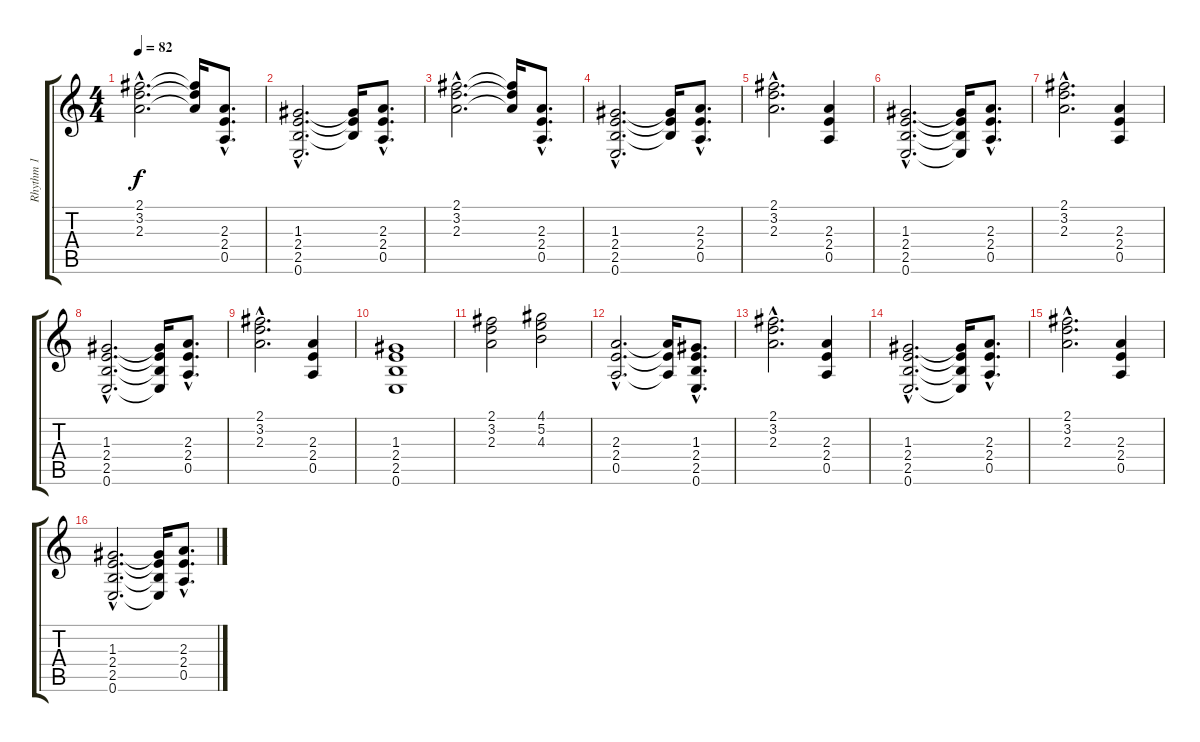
\track ("Rhythm 1" "Rhythm 1") {instrument distortionguitar}
\staff {score tabs}
\tuning (E4 B3 G3 D3 A2 E2) {hide}
\ts (4 4)
\tempo 82
\clef g2
\ks c
(2.1{hac} 3.2{hac} 2.3{hac}).2{d dy f} (2.1{t} 3.2{t} 2.3{t}).16 (2.3{hac} 2.4{hac} 0.5{hac}).8{d} |
(1.3{hac} 2.4{hac} 2.5{hac} 0.6{hac}).2{d} (1.3{t} 2.4{t} 2.5{t}).16 (2.3{hac} 2.4{hac} 0.5{hac}).8{d} |
(2.1{hac} 3.2{hac} 2.3{hac}).2{d} (2.1{t} 3.2{t} 2.3{t}).16 (2.3{hac} 2.4{hac} 0.5{hac}).8{d} |
(1.3{hac} 2.4{hac} 2.5{hac} 0.6{hac}).2{d} (1.3{t} 2.4{t} 2.5{t}).16 (2.3{hac} 2.4{hac} 0.5{hac}).8{d} |
(2.1{hac} 3.2{hac} 2.3{hac}).2{d} (2.3 2.4 0.5).4 |
(1.3{hac} 2.4{hac} 2.5{hac} 0.6{hac}).2{d} (1.3{t} 2.4{t} 2.5{t} 0.6{t}).16 (2.3{hac} 2.4{hac} 0.5{hac}).8{d} |
(2.1{hac} 3.2{hac} 2.3{hac}).2{d} (2.3 2.4 0.5).4 |
(1.3{hac} 2.4{hac} 2.5{hac} 0.6{hac}).2{d} (1.3{t} 2.4{t} 2.5{t} 0.6{t}).16 (2.3{hac} 2.4{hac} 0.5{hac}).8{d} |
(2.1{hac} 3.2{hac} 2.3{hac}).2{d} (2.3 2.4 0.5).4 |
(1.3 2.4 2.5 0.6).1 |
(2.1 3.2 2.3).2 (4.1 5.2 4.3).2 |
(2.3{hac} 2.4{hac} 0.5{hac}).2{d} (2.3{t} 2.4{t} 0.5{t}).16 (1.3{hac} 2.4{hac} 2.5{hac} 0.6{hac}).8{d} |
(2.1{hac} 3.2{hac} 2.3{hac}).2{d} (2.3 2.4 0.5).4 |
(1.3{hac} 2.4{hac} 2.5{hac} 0.6{hac}).2{d} (1.3{t} 2.4{t} 2.5{t} 0.6{t}).16 (2.3{hac} 2.4{hac} 0.5{hac}).8{d} |
(2.1{hac} 3.2{hac} 2.3{hac}).2{d} (2.3 2.4 0.5).4 |
(1.3{hac} 2.4{hac} 2.5{hac} 0.6{hac}).2{d} (1.3{t} 2.4{t} 2.5{t} 0.6{t}).16 (2.3{hac} 2.4{hac} 0.5{hac}).8{d}
